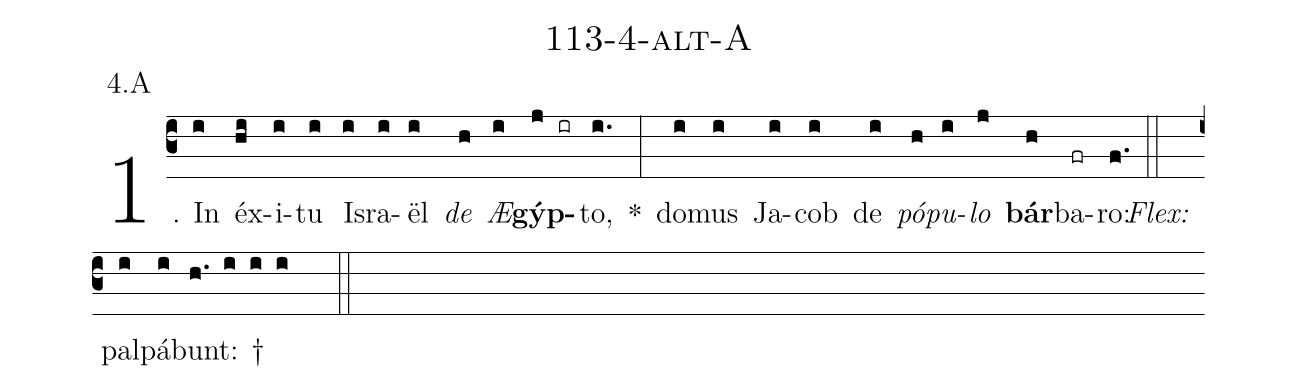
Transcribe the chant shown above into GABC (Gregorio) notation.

name: 113-4-alt-A;
annotation: 4.A;
%%
(c3)1. In(i) éx(hi)i(i)tu(i) Is(i)ra(i)ël(i) <i>de</i>(h) <i>Æ</i>(i)<b>gýp</b>(j ir)to,(i.) *(:) do(i)mus(i) Ja(i)cob(i) de(i) <i>pó</i>(h)<i>pu</i>(i)<i>lo</i>(j) <b>bár</b>(h)ba(fr)ro:(f.) (::)
<i>Flex:</i>()  pal(i)pá(i)bunt: †(h. i i i  ::)
